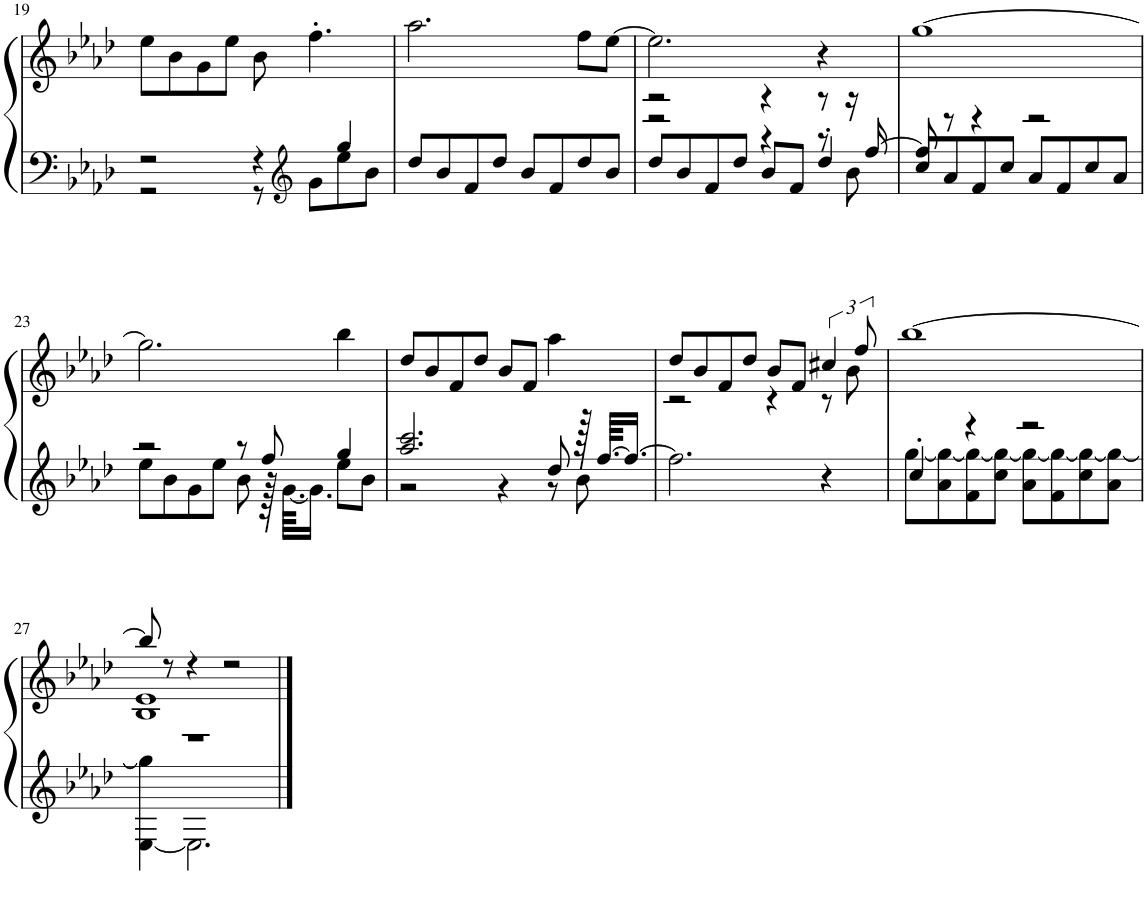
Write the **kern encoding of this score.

**kern	**kern
*part1	*part1
*staff2	*staff1
*I"Piano, MIDI Region	*
*I'Pia.	*
!!LO:PB:g=z
*clefF4	*clefG2
*k[b-e-a-d-]	*k[b-e-a-d-]
*M4/4	*M4/4
=19	=19
*^	*
2r	2r	8ee-\L
.	.	8b-\
.	.	8g\
.	.	8ee-\J
4r	8r	8b-\
*clefG2	*	*
.	8g\L	4.ff'\
4gg/	8ee-\	.
.	8b-\J	.
*v	*v	*
=20	=20
8dd-/L	2.aa-\
8b-/	.
8f/	.
8dd-/J	.
8b-/L	.
8f/	.
8dd-/	8ff\L
8b-/J	[8ee-\J
=21	=21
*^	*
*	*^	*
2r	2r	8dd-/L	2.ee-\]
.	.	8b-/	.
.	.	8f/	.
.	.	8dd-/J	.
4r	4r	8b-/L	.
.	.	8f/J	.
8r	8r	4dd-'/	4r
16r	8b-\	.	.
[16ff/	.	.	.
*	*v	*v	*
=22	=22	=22
8ff/]	8cc/L	[1gg
8r	8a-/	.
4r	8f/	.
.	8cc/J	.
2r	8a-/L	.
.	8f/	.
.	8cc/	.
.	8a-/J	.
!!LO:LB:g=z
=23	=23	=23
2r	8ee-\L	2.gg\]
.	8b-\	.
.	8g\	.
.	8ee-\J	.
8r	8b-\	.
8ff/	128r	.
.	[64.g\KKLL	.
.	16.g\JJ]	.
4gg/	8ee-\L	4bb-\
.	8b-\J	.
=24	=24	=24
2.aa-/ 2.ccc/	2r	8dd-/L
.	.	8b-/
.	.	8f/
.	.	8dd-/J
.	4r	8b-/L
.	.	8f/J
8dd-/	8r	4aa-\
128r	8b-\	.
[64.ff/KKLL	.	.
16.ff/JJ_	.	.
*v	*v	*
=25	=25
*	*^
2.ff\]	8dd-/L	2r
.	8b-/	.
.	8f/	.
.	8dd-/J	.
.	8b-/L	4r
.	8f/J	.
4r	6cc#X/	8r
.	.	8b-\
.	12ff/	.
*	*v	*v
=26	=26
*^	*
4cc'/	[8gg\L	[1bb-
.	8a-\ 8gg\_	.
4r	8f\ 8gg\_	.
.	8cc\ 8gg\_J	.
2r	8a-\ 8gg\_L	.
.	8f\ 8gg\_	.
.	8cc\ 8gg\_	.
.	8a-\ 8gg\_J	.
!!LO:LB:g=z
=27	=27	=27
*	*	*^
1r	[4E-\ 4gg\]	8bb-/]	1B- 1e-
.	.	8r	.
.	2.E-\]	4r	.
.	.	2r	.
*v	*v	*	*
*	*v	*v
==	==
*-	*-
